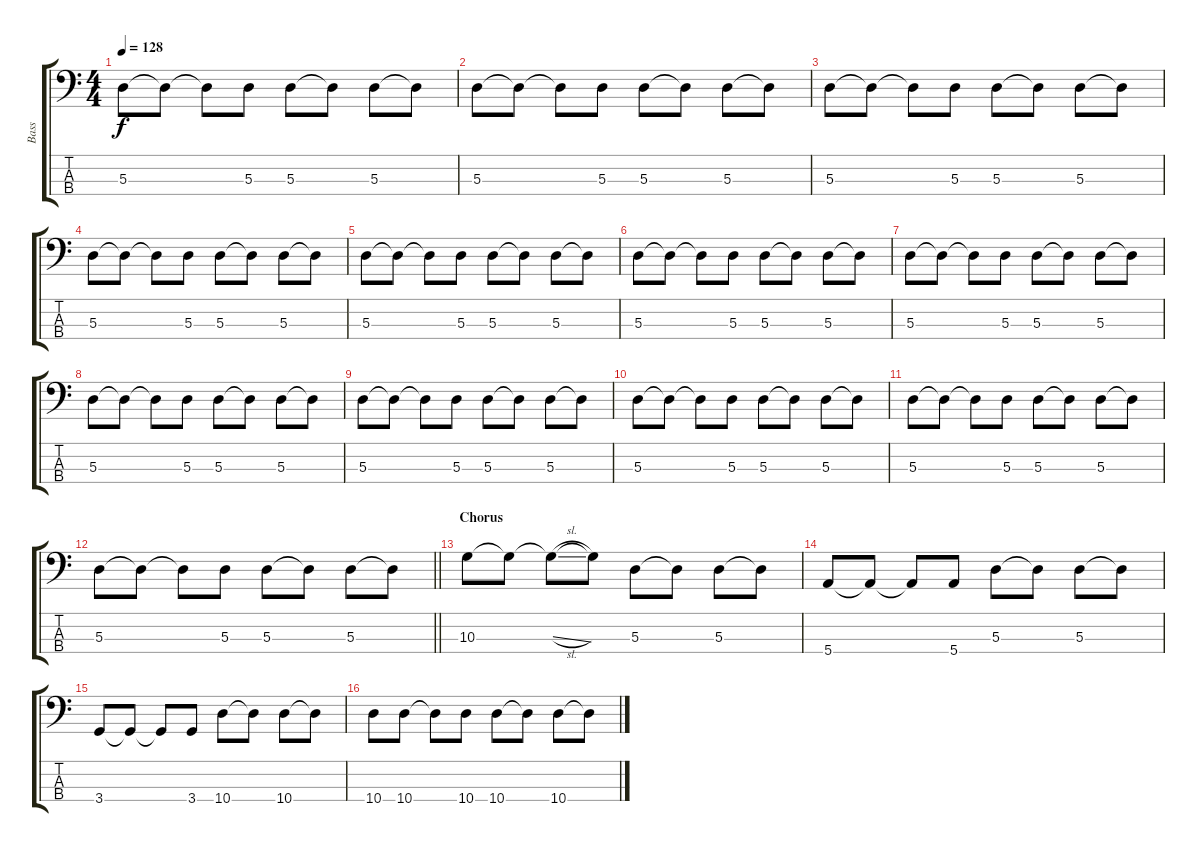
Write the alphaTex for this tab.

\track ("Bass" "Bass") {instrument electricbassfinger}
\staff {score tabs}
\tuning (G2 D2 A1 E1) {hide}
\ts (4 4)
\tempo 128
\clef f4
\ks c
5.3.8{dy f} 5.3{t}.8 5.3{t}.8 5.3.8 5.3.8 5.3{t}.8 5.3.8 5.3{t}.8 |
5.3.8 5.3{t}.8 5.3{t}.8 5.3.8 5.3.8 5.3{t}.8 5.3.8 5.3{t}.8 |
5.3.8 5.3{t}.8 5.3{t}.8 5.3.8 5.3.8 5.3{t}.8 5.3.8 5.3{t}.8 |
5.3.8 5.3{t}.8 5.3{t}.8 5.3.8 5.3.8 5.3{t}.8 5.3.8 5.3{t}.8 |
5.3.8 5.3{t}.8 5.3{t}.8 5.3.8 5.3.8 5.3{t}.8 5.3.8 5.3{t}.8 |
5.3.8 5.3{t}.8 5.3{t}.8 5.3.8 5.3.8 5.3{t}.8 5.3.8 5.3{t}.8 |
5.3.8 5.3{t}.8 5.3{t}.8 5.3.8 5.3.8 5.3{t}.8 5.3.8 5.3{t}.8 |
5.3.8 5.3{t}.8 5.3{t}.8 5.3.8 5.3.8 5.3{t}.8 5.3.8 5.3{t}.8 |
5.3.8 5.3{t}.8 5.3{t}.8 5.3.8 5.3.8 5.3{t}.8 5.3.8 5.3{t}.8 |
5.3.8 5.3{t}.8 5.3{t}.8 5.3.8 5.3.8 5.3{t}.8 5.3.8 5.3{t}.8 |
5.3.8 5.3{t}.8 5.3{t}.8 5.3.8 5.3.8 5.3{t}.8 5.3.8 5.3{t}.8 |
\barLineRight lightlight
5.3.8 5.3{t}.8 5.3{t}.8 5.3.8 5.3.8 5.3{t}.8 5.3.8 5.3{t}.8 |
\section ("" "Chorus")
10.3.8 10.3{t}.8 10.3{sl t}.8 10.3{t}.8 5.3.8 5.3{t}.8 5.3.8 5.3{t}.8 |
5.4.8 5.4{t}.8 5.4{t}.8 5.4.8 5.3.8 5.3{t}.8 5.3.8 5.3{t}.8 |
3.4.8 3.4{t}.8 3.4{t}.8 3.4.8 10.4.8 10.4{t}.8 10.4.8 10.4{t}.8 |
10.4.8 10.4.8 10.4{t}.8 10.4.8 10.4.8 10.4{t}.8 10.4.8 10.4{t}.8
